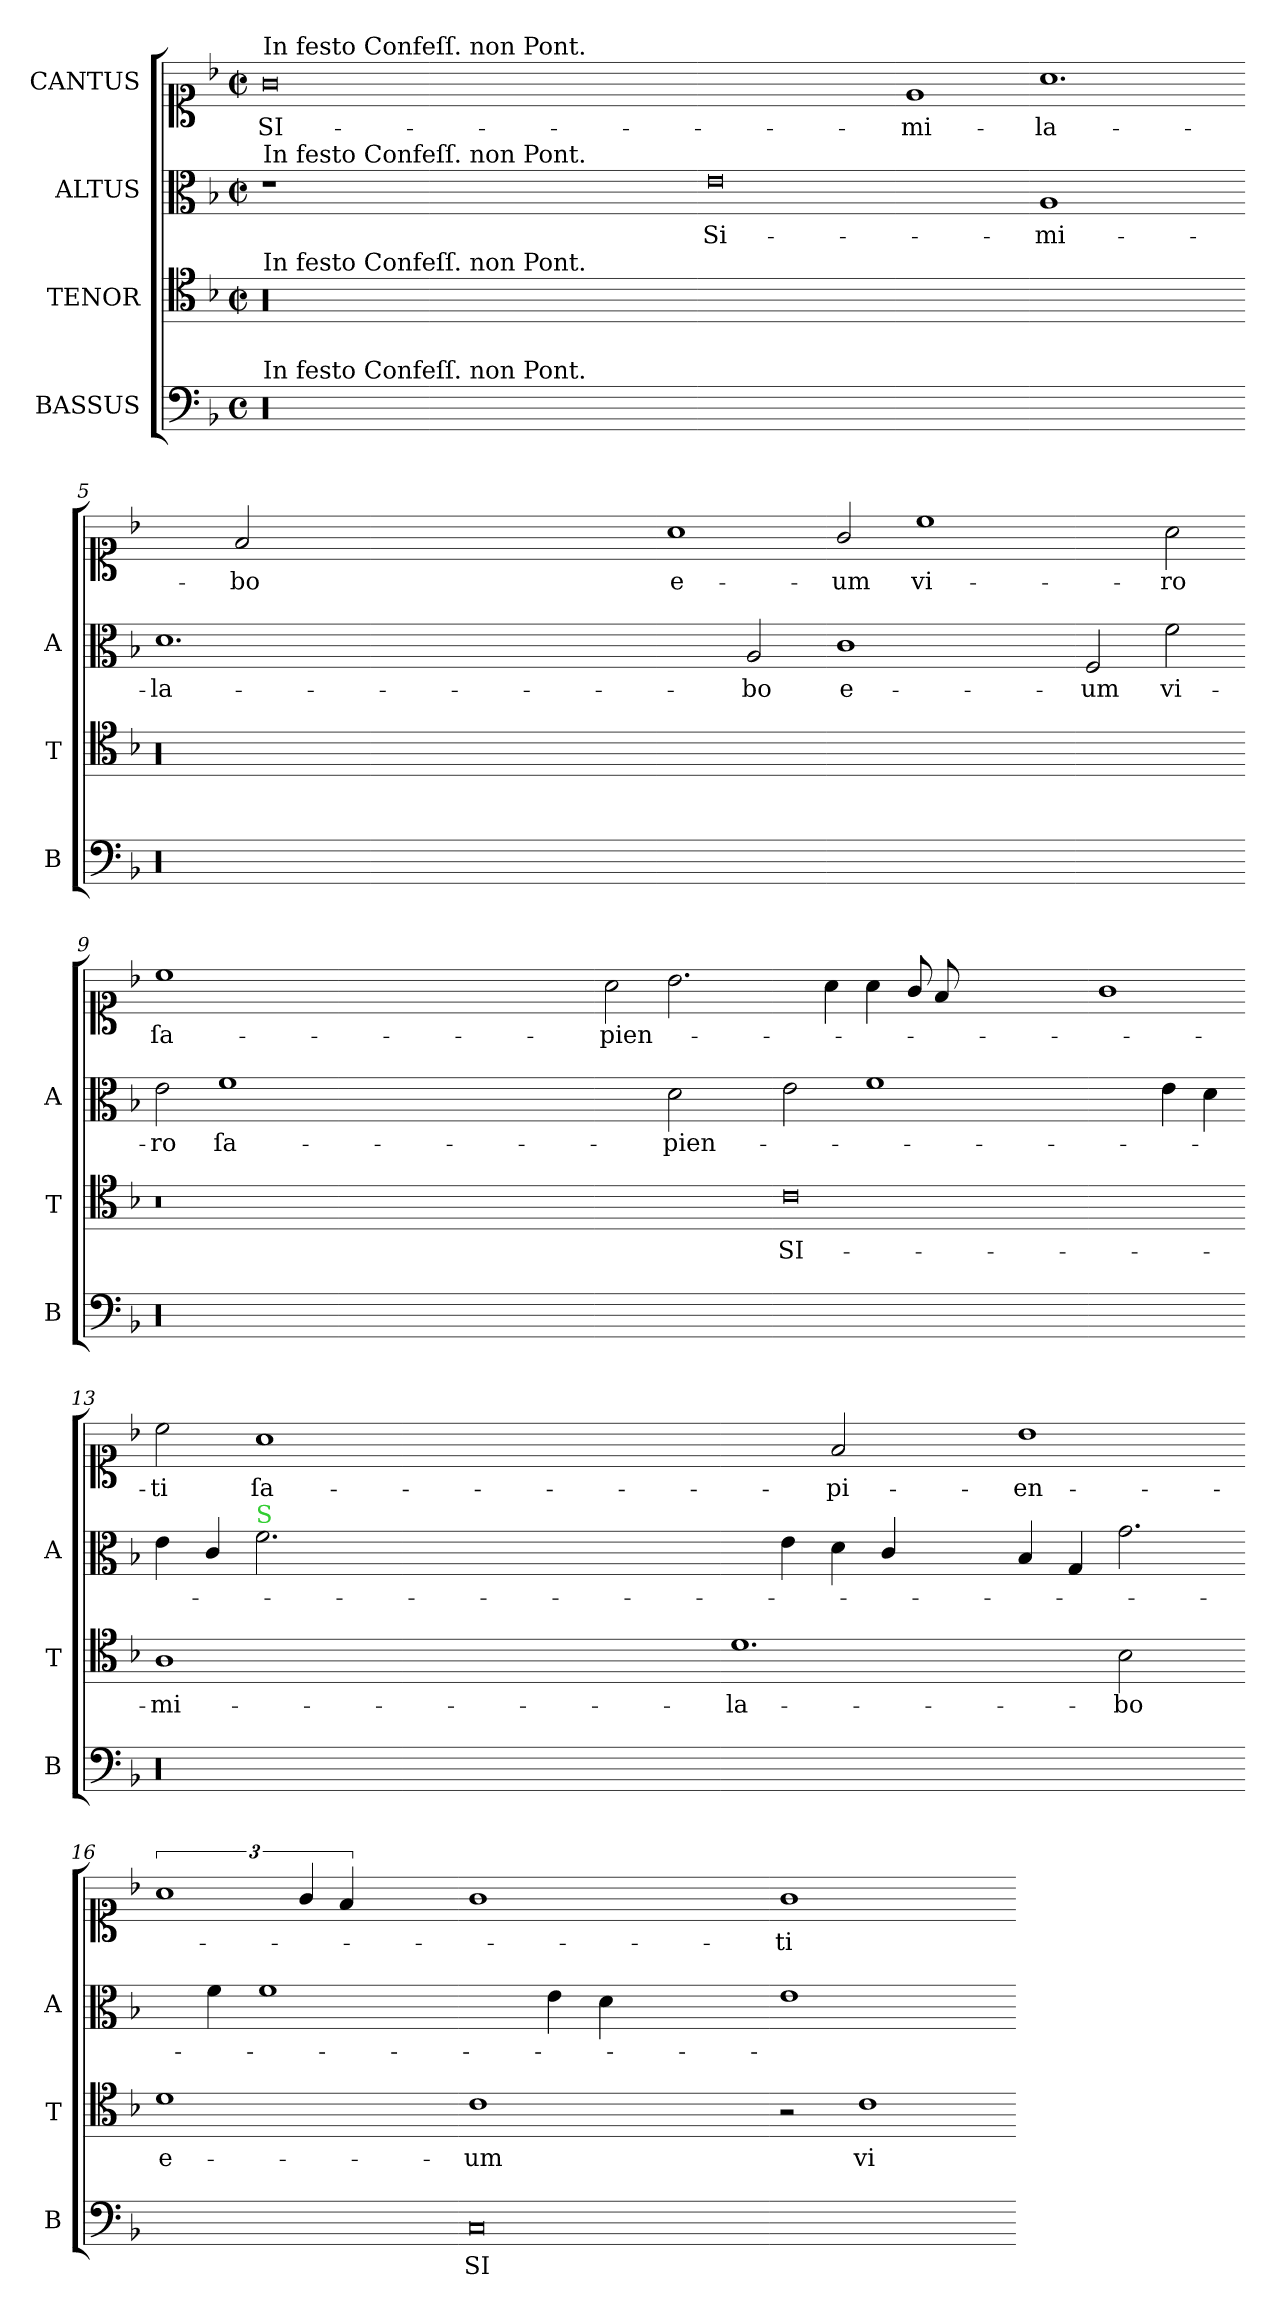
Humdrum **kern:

**kern	**text	**kern	**text	**kern	**text	**kern	**text
*part4	*part4	*part3	*part3	*part2	*part2	*part1	*part1
*staff4	*staff4	*staff3	*staff3	*staff2	*staff2	*staff1	*staff1
*I"BASSUS	*	*I"TENOR	*	*I"ALTUS	*	*I"CANTUS	*
*I'B	*	*I'T	*	*I'A	*	*	*
*clefF4	*	*clefC4	*	*clefC3	*	*clefC1	*
*k[b-]	*	*k[b-]	*	*k[b-]	*	*k[b-]	*
*F:	*	*F:	*	*F:	*	*F:	*
*M2/2	*	*M2/2	*	*M2/2	*	*M2/2	*
*met(c)	*	*met(c|)	*	*met(c|)	*	*met(c|)	*
=1	=1	=1	=1	=1	=1	=1	=1
!	!	!	!	!	!	!LO:TX:a:t=In festo Confeſſ. non Pont.	!
!	!	!	!	!LO:TX:a:t=In festo Confeſſ. non Pont.	!	!	!
!	!	!LO:TX:a:t=In festo Confeſſ. non Pont.	!	!	!	!	!
!LO:TX:a:t=In festo Confeſſ. non Pont.	!	!	!	!	!	!	!
00r	.	00r	.	1r	.	0g	SI-
.	.	.	.	0.ryy	.	.	.
.	.	.	.	.	.	0ryy	.
=2-	=2-	=2-	=2-	=2-	=2-	=2-	=2-
0ryy	.	0ryy	.	0e	Si-	0ryy	.
=3-	=3-	=3-	=3-	=3-	=3-	=3-	=3-
1ryy	.	1ryy	.	1ryy	.	1e	-mi-
=4-	=4-	=4-	=4-	=4-	=4-	=4-	=4-
1.ryy	.	1.ryy	.	1A	-mi-	1.a	-la-
.	.	.	.	2ryy	.	.	.
=5-	=5-	=5-	=5-	=5-	=5-	=5-	=5-
00r	.	00r	.	1.d	-la-	2ryy	.
.	.	.	.	.	.	2f/	-bo
.	.	.	.	.	.	0.ryy	.
.	.	.	.	0ryy	.	.	.
.	.	.	.	2ryy	.	.	.
=6-	=6-	=6-	=6-	=6-	=6-	=6-	=6-
1ryy	.	1ryy	.	2ryy	.	1a	e-
.	.	.	.	2A/	-bo	.	.
=7-	=7-	=7-	=7-	=7-	=7-	=7-	=7-
1.ryy	.	1.ryy	.	1c	e-	2g/	-um
.	.	.	.	.	.	1cc\	vi-
.	.	.	.	2ryy	.	.	.
=8-	=8-	=8-	=8-	=8-	=8-	=8-	=8-
1ryy	.	1ryy	.	2F/	-um	2ryy	.
.	.	.	.	2f\	vi-	2a\	-ro
=9-	=9-	=9-	=9-	=9-	=9-	=9-	=9-
00r	.	0r	.	2e\	-ro	1cc	ſa-
.	.	.	.	1f\	ſa-	.	.
.	.	.	.	.	.	0.ryy	.
.	.	.	.	0ryy	.	.	.
.	.	0ryy	.	.	.	.	.
.	.	.	.	2ryy	.	.	.
=10-	=10-	=10-	=10-	=10-	=10-	=10-	=10-
1ryy	.	1ryy	.	2ryy	.	2a\	-pien-
.	.	.	.	2d\	-pien-	2.b-\	.
4ryy	.	4ryy	.	4ryy	.	.	.
=11-	=11-	=11-	=11-	=11-	=11-	=11-	=11-
0ryy	.	0c	SI-	2e\	.	4ryy	.
.	.	.	.	.	.	4a\	.
.	.	.	.	1f\	.	4a\	.
.	.	.	.	.	.	8g/	.
.	.	.	.	.	.	8f/	.
.	.	.	.	.	.	1ryy	.
.	.	.	.	2ryy	.	.	.
=12-	=12-	=12-	=12-	=12-	=12-	=12-	=12-
1ryy	.	1ryy	.	2ryy	.	1g	.
.	.	.	.	4e\	.	.	.
.	.	.	.	4d\	.	.	.
=13-	=13-	=13-	=13-	=13-	=13-	=13-	=13-
00r	.	1A	-mi-	4e\	.	2cc\	-ti
.	.	.	.	4c/	.	.	.
!	!	!	!	!LO:TX:a:color=limegreen:t=S	!	!	!
.	.	.	.	2.f\	.	1a\	ſa-
.	.	0.ryy	.	.	.	.	.
.	.	.	.	0ryy	.	.	.
.	.	.	.	.	.	0ryy	.
.	.	.	.	2.ryy	.	.	.
.	.	.	.	.	.	2ryy	.
=14-	=14-	=14-	=14-	=14-	=14-	=14-	=14-
1.ryy	.	1.d	-la-	4ryy	.	2ryy	.
.	.	.	.	4e\	.	.	.
.	.	.	.	4d\	.	2f/	-pi-
.	.	.	.	4c/	.	.	.
.	.	.	.	2ryy	.	2ryy	.
=15-	=15-	=15-	=15-	=15-	=15-	=15-	=15-
1ryy	.	2ryy	.	4B-/	.	1b-	-en-
.	.	.	.	4G/	.	.	.
.	.	2B-\	-bo	2.g\	.	.	.
4ryy	.	4ryy	.	.	.	4ryy	.
=16-	=16-	=16-	=16-	=16-	=16-	=16-	=16-
1.ryy	.	1d	e-	4ryy	.	3%2a	.
.	.	.	.	4f\	.	.	.
.	.	.	.	1f\	.	.	.
.	.	.	.	.	.	6g/	.
.	.	.	.	.	.	6f/	.
.	.	2ryy	.	.	.	2ryy	.
=17-	=17-	=17-	=17-	=17-	=17-	=17-	=17-
0C	SI-	1c	-um	2ryy	.	1g	.
.	.	.	.	4e\	.	.	.
.	.	.	.	4d\	.	.	.
.	.	1ryy	.	1ryy	.	1ryy	.
=18-	=18-	=18-	=18-	=18-	=18-	=18-	=18-
1.ryy	.	2r	.	1e	.	1g	ti
.	.	1c\	vi-	.	.	.	.
.	.	.	.	2ryy	.	2ryy	.
=-	=-	=-	=-	=-	=-	=-	=-
*-	*-	*-	*-	*-	*-	*-	*-
